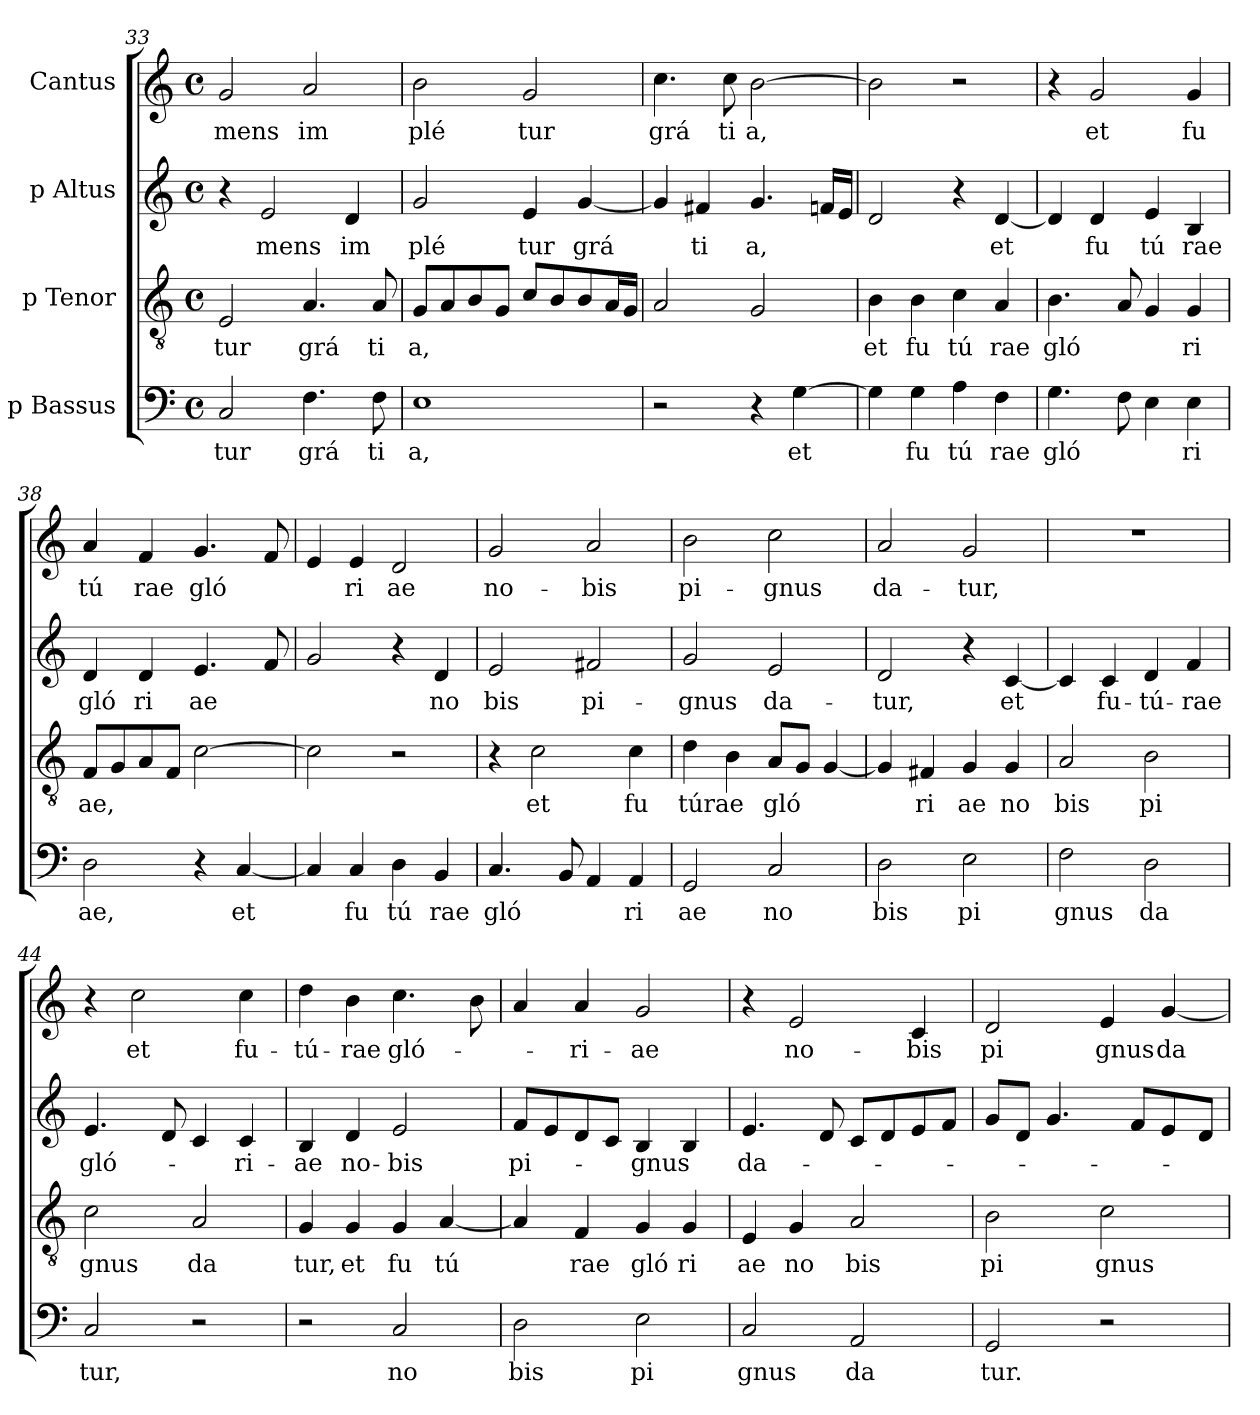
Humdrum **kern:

**kern	**text	**kern	**text	**kern	**text	**kern	**text
*part4	*part4	*part3	*part3	*part2	*part2	*part1	*part1
*staff4	*staff4	*staff3	*staff3	*staff2	*staff2	*staff1	*staff1
*I"p Bassus	*	*I"p Tenor	*	*I"p Altus	*	*I"Cantus	*
*clefF4	*	*clefGv2	*	*clefG2	*	*clefG2	*
*M4/4	*	*M4/4	*	*M4/4	*	*M4/4	*
*met(c)	*	*met(c)	*	*met(c)	*	*met(c)	*
=33	=33	=33	=33	=33	=33	=33	=33
!	!LO:LY:b:cj	!	!LO:LY:b:cj	!	!	!	!LO:LY:b:cj
2C/	tur	2E/	tur	4r	.	2g/	mens
!	!	!	!	!	!LO:LY:b:cj	!	!
.	.	.	.	2e/	mens	.	.
!	!LO:LY:b:cj	!	!LO:LY:b:cj	!	!	!	!LO:LY:b:cj
4.F\	grá	4.A/	grá	.	.	2a/	im
!	!	!	!	!	!LO:LY:b:cj	!	!
.	.	.	.	4d/	im	.	.
!	!LO:LY:b:cj	!	!LO:LY:b:cj	!	!	!	!
8F\	ti	8A/	ti	.	.	.	.
=34	=34	=34	=34	=34	=34	=34	=34
!	!LO:LY:b:cj	!	!LO:LY:b:cj	!	!LO:LY:b:cj	!	!LO:LY:b:cj
1E	a,	8G/L	a,	2g/	plé	2b\	plé
.	.	8A/	.	.	.	.	.
.	.	8B/	.	.	.	.	.
.	.	8G/J	.	.	.	.	.
!	!	!	!	!	!LO:LY:b:cj	!	!LO:LY:b:cj
.	.	8c/L	.	4e/	tur	2g/	tur
.	.	8B/	.	.	.	.	.
!	!	!	!	!	!LO:LY:b:cj	!	!
.	.	8B/	.	[<4g/	grá	.	.
.	.	16A/	.	.	.	.	.
.	.	16G/J	.	.	.	.	.
=35	=35	=35	=35	=35	=35	=35	=35
!	!	!	!	!	!	!	!LO:LY:b:cj
2r	.	2A/	.	4g/]	.	4.cc\	grá
!	!	!	!	!	!LO:LY:b:cj	!	!
.	.	.	.	4f#X/	ti	.	.
!	!	!	!	!	!	!	!LO:LY:b:cj
.	.	.	.	.	.	8cc\	ti
!	!	!	!	!	!LO:LY:b:cj	!	!LO:LY:b:cj
4r	.	2G/	.	4.g/	a,	[>2b\	a,
!	!LO:LY:b:cj	!	!	!	!	!	!
[>4G\	et	.	.	.	.	.	.
.	.	.	.	16fn/L	.	.	.
.	.	.	.	16e/J	.	.	.
=36	=36	=36	=36	=36	=36	=36	=36
!	!	!	!LO:LY:b:cj	!	!	!	!
4G\]	.	4B\	et	2d/	.	2b\]	.
!	!LO:LY:b:cj	!	!LO:LY:b:cj	!	!	!	!
4G\	fu	4B\	fu	.	.	.	.
!	!LO:LY:b:cj	!	!LO:LY:b:cj	!	!	!	!
4A\	tú	4c\	tú	4r	.	2r	.
!	!LO:LY:b:cj	!	!LO:LY:b:cj	!	!LO:LY:b:cj	!	!
4F\	rae	4A/	rae	[<4d/	et	.	.
=37	=37	=37	=37	=37	=37	=37	=37
!	!LO:LY:b	!	!LO:LY:b	!	!	!	!
4.G\	gló	4.B\	gló	4d/]	.	4r	.
!	!	!	!	!	!LO:LY:b:cj	!	!LO:LY:b:cj
.	.	.	.	4d/	fu	2g/	et
8F\	.	8A/	.	.	.	.	.
!	!	!	!	!	!LO:LY:b:cj	!	!
4E\	.	4G/	.	4e/	tú	.	.
!	!LO:LY:b:cj	!	!LO:LY:b:cj	!	!LO:LY:b:cj	!	!LO:LY:b:cj
4E\	ri	4G/	ri	4B/	rae	4g/	fu
=38	=38	=38	=38	=38	=38	=38	=38
!	!LO:LY:b:cj	!	!LO:LY:b	!	!LO:LY:b:cj	!	!LO:LY:b:cj
2D\	ae,	8F/L	ae,	4d/	gló	4a/	tú
.	.	8G/	.	.	.	.	.
!	!	!	!	!	!LO:LY:b:cj	!	!LO:LY:b:cj
.	.	8A/	.	4d/	ri	4f/	rae
.	.	8F/J	.	.	.	.	.
!	!	!	!	!	!LO:LY:b:cj	!	!LO:LY:b
4r	.	[>2c\	.	4.e/	ae	4.g/	gló
!	!LO:LY:b:cj	!	!	!	!	!	!
[<4C/	et	.	.	.	.	.	.
.	.	.	.	8f/	.	8f/	.
=39	=39	=39	=39	=39	=39	=39	=39
4C/]	.	2c\]	.	2g/	.	4e/	.
!	!LO:LY:b:cj	!	!	!	!	!	!LO:LY:b:cj
4C/	fu	.	.	.	.	4e/	ri
!	!LO:LY:b:cj	!	!	!	!	!	!LO:LY:b:cj
4D\	tú	2r	.	4r	.	2d/	ae
!	!LO:LY:b:cj	!	!	!	!LO:LY:b:cj	!	!
4BB/	rae	.	.	4d/	no	.	.
!!LO:LB:g=z
=40	=40	=40	=40	=40	=40	=40	=40
!	!LO:LY:b	!	!	!	!LO:LY:b:cj	!	!LO:LY:b:cj
4.C/	gló	4r	.	2e/	bis	2g/	no-
!	!	!	!LO:LY:b:cj	!	!	!	!
.	.	2c\	et	.	.	.	.
8BB/	.	.	.	.	.	.	.
!	!	!	!	!	!LO:LY:b:cj	!	!LO:LY:b:cj
4AA/	.	.	.	2f#X/	pi-	2a/	-bis
!	!LO:LY:b:cj	!	!LO:LY:b:cj	!	!	!	!
4AA/	ri	4c\	fu	.	.	.	.
=41	=41	=41	=41	=41	=41	=41	=41
!	!LO:LY:b:cj	!	!LO:LY:b	!	!LO:LY:b:cj	!	!LO:LY:b:cj
2GG/	ae	4d\	túrae	2g/	-gnus	2b\	pi-
.	.	4B\	.	.	.	.	.
!	!LO:LY:b:cj	!	!LO:LY:b	!	!LO:LY:b:cj	!	!LO:LY:b:cj
2C/	no	8A/L	gló	2e/	da-	2cc\	-gnus
.	.	8G/J	.	.	.	.	.
.	.	[<4G/	.	.	.	.	.
=42	=42	=42	=42	=42	=42	=42	=42
!	!LO:LY:b:cj	!	!	!	!LO:LY:b:cj	!	!LO:LY:b:cj
2D\	bis	4G/]	.	2d/	-tur,	2a/	da-
!	!	!	!LO:LY:b:cj	!	!	!	!
.	.	4F#X/	ri	.	.	.	.
!	!LO:LY:b:cj	!	!LO:LY:b:cj	!	!	!	!LO:LY:b:cj
2E\	pi	4G/	ae	4r	.	2g/	-tur,
!	!	!	!LO:LY:b:cj	!	!LO:LY:b:cj	!	!
.	.	4G/	no	[<4c/	et	.	.
=43	=43	=43	=43	=43	=43	=43	=43
!	!LO:LY:b:cj	!	!LO:LY:b:cj	!	!	!	!
2F\	gnus	2A/	bis	4c/]	.	1r	.
!	!	!	!	!	!LO:LY:b:cj	!	!
.	.	.	.	4c/	fu-	.	.
!	!LO:LY:b:cj	!	!LO:LY:b:cj	!	!LO:LY:b:cj	!	!
2D\	da	2B\	pi	4d/	-tú-	.	.
!	!	!	!	!	!LO:LY:b:cj	!	!
.	.	.	.	4f/	-rae	.	.
=44	=44	=44	=44	=44	=44	=44	=44
!	!LO:LY:b:cj	!	!LO:LY:b:cj	!	!LO:LY:b	!	!
2C/	tur,	2c\	gnus	4.e/	gló-	4r	.
!	!	!	!	!	!	!	!LO:LY:b:cj
.	.	.	.	.	.	2cc\	et
.	.	.	.	8d/	.	.	.
!	!	!	!LO:LY:b:cj	!	!	!	!
2r	.	2A/	da	4c/	.	.	.
!	!	!	!	!	!LO:LY:b:cj	!	!LO:LY:b:cj
.	.	.	.	4c/	-ri-	4cc\	fu-
=45	=45	=45	=45	=45	=45	=45	=45
!	!	!	!LO:LY:b:cj	!	!LO:LY:b:cj	!	!LO:LY:b:cj
2r	.	4G/	tur,	4B/	-ae	4dd\	-tú-
!	!	!	!LO:LY:b:cj	!	!LO:LY:b:cj	!	!LO:LY:b:cj
.	.	4G/	et	4d/	no-	4b\	-rae
!	!LO:LY:b:cj	!	!LO:LY:b:cj	!	!LO:LY:b:cj	!	!LO:LY:b
2C/	no	4G/	fu	2e/	-bis	4.cc\	gló-
!	!	!	!LO:LY:b:cj	!	!	!	!
.	.	[<4A/	tú	.	.	.	.
.	.	.	.	.	.	8b\	.
=46	=46	=46	=46	=46	=46	=46	=46
!	!LO:LY:b:cj	!	!	!	!LO:LY:b:cj	!	!
2D\	bis	4A/]	.	8f/L	pi-	4a/	.
.	.	.	.	8e/	.	.	.
!	!	!	!LO:LY:b:cj	!	!	!	!LO:LY:b:cj
.	.	4F/	rae	8d/	.	4a/	-ri-
.	.	.	.	8c/J	.	.	.
!	!LO:LY:b:cj	!	!LO:LY:b:cj	!	!LO:LY:b	!	!LO:LY:b:cj
2E\	pi	4G/	gló	4B/	-gnus	2g/	-ae
!	!	!	!LO:LY:b:cj	!	!	!	!
.	.	4G/	ri	4B/	.	.	.
=47	=47	=47	=47	=47	=47	=47	=47
!	!LO:LY:b:cj	!	!LO:LY:b:cj	!	!LO:LY:b:cj	!	!
2C/	gnus	4E/	ae	4.e/	da-	4r	.
!	!	!	!LO:LY:b:cj	!	!	!	!LO:LY:b:cj
.	.	4G/	no	.	.	2e/	no-
.	.	.	.	8d/	.	.	.
!	!LO:LY:b:cj	!	!LO:LY:b:cj	!	!	!	!
2AA/	da	2A/	bis	8c/L	.	.	.
.	.	.	.	8d/	.	.	.
!	!	!	!	!	!	!	!LO:LY:b:cj
.	.	.	.	8e/	.	4c/	-bis
.	.	.	.	8f/J	.	.	.
!!LO:LB:g=z
=48	=48	=48	=48	=48	=48	=48	=48
!	!LO:LY:b:cj	!	!LO:LY:b:cj	!	!	!	!LO:LY:b:cj
*	*	*^	*	*	*	*	*
2GG/	tur.	2B\	4ryy	pi	8g/L	.	2d/	pi
.	.	.	.	.	8d/J	.	.	.
.	.	.	64ryy	.	4.g/	.	.	.
.	.	.	2ryy	.	.	.	.	.
!	!	!	!	!LO:LY:b:cj	!	!	!	!LO:LY:b:cj
2r	.	2c\	.	gnus	.	.	4e/	gnus
.	.	.	.	.	8f/L	.	.	.
!	!	!	!	!	!	!	!	!LO:LY:b:cj
.	.	.	.	.	8e/	.	[<4g/	da
.	.	.	8...ryy	.	.	.	.	.
.	.	.	.	.	8d/J	.	.	.
*	*	*v	*v	*	*	*	*	*
=	=	=	=	=	=	=	=
*-	*-	*-	*-	*-	*-	*-	*-
